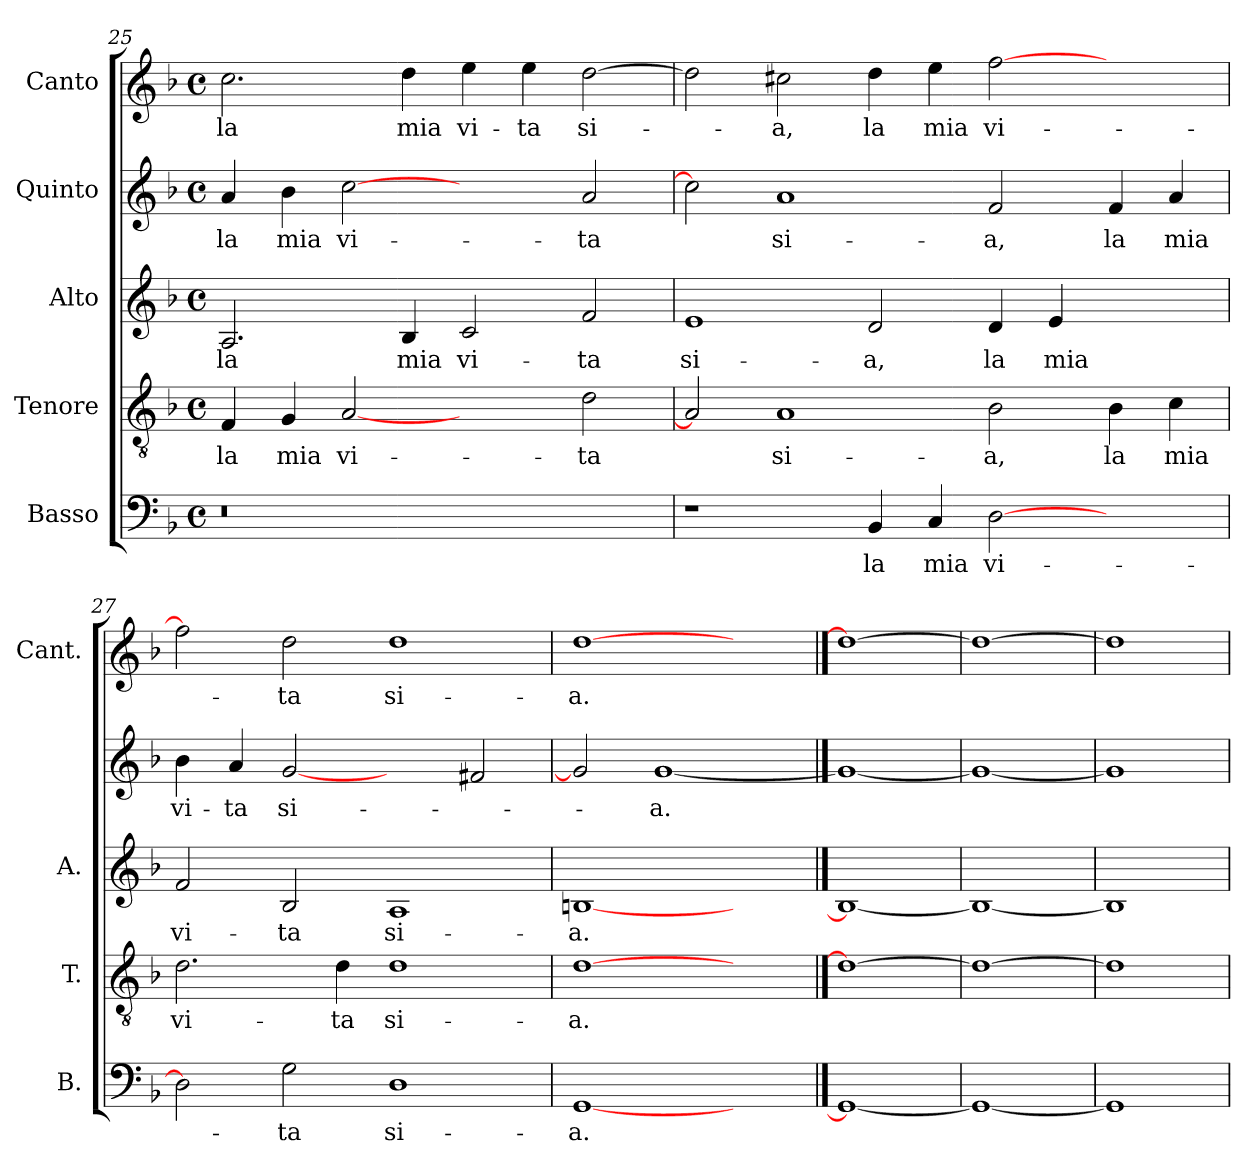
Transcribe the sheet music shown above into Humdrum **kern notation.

**kern	**text	**kern	**text	**kern	**text	**kern	**text	**kern	**text
*part5	*part5	*part4	*part4	*part3	*part3	*part2	*part2	*part1	*part1
*staff5	*staff5	*staff4	*staff4	*staff3	*staff3	*staff2	*staff2	*staff1	*staff1
*I"Basso	*	*I"Tenore	*	*I"Alto	*	*I"Quinto	*	*I"Canto	*
*I'B.	*	*I'T.	*	*I'A.	*	*	*	*I'Cant.	*
!!LO:LB:g=z
*clefF4	*	*clefGv2	*	*clefG2	*	*clefG2	*	*clefG2	*
*k[b-]	*	*k[b-]	*	*k[b-]	*	*k[b-]	*	*k[b-]	*
*F:	*	*F:	*	*F:	*	*F:	*	*F:	*
*M4/4	*	*M4/4	*	*M4/4	*	*M4/4	*	*M4/4	*
*met(c)	*	*met(c)	*	*met(c)	*	*met(c)	*	*met(c)	*
=25	=25	=25	=25	=25	=25	=25	=25	=25	=25
!LO:N:vis=0	!	!	!	!	!	!	!	!	!
1r	.	4F/	la	2.A/	la	4a/	la	2.cc\	la
.	.	4G/	mia	.	.	4b-\	mia	.	.
.	.	[2A/	vi-	.	.	[2cc\	vi-	.	.
.	.	.	.	4B-/	mia	.	.	4dd\	mia
1ryy	.	2ryy	.	2c/	vi-	2ryy	.	4ee\	vi-
.	.	.	.	.	.	.	.	4ee\	-ta
.	.	2d\	-ta	2f/	-ta	2a/	-ta	[2dd\	si-
=26	=26	=26	=26	=26	=26	=26	=26	=26	=26
1r	.	2A/]	.	1e/	si-	2cc\]	.	2dd\]	.
.	.	1A/	si-	.	.	1a/	si-	2cc#X\	-a,
4BB-/	la	.	.	2d/	-a,	.	.	4dd\	la
4C/	mia	.	.	.	.	.	.	4ee\	mia
[2D\	vi-	2B-\	-a,	4d/	la	2f/	-a,	[2ff\	vi-
.	.	.	.	4e/	mia	.	.	.	.
2ryy	.	4B-\	la	2ryy	.	4f/	la	2ryy	.
.	.	4c\	mia	.	.	4a/	mia	.	.
=27	=27	=27	=27	=27	=27	=27	=27	=27	=27
2D\]	.	2.d\	vi-	2f/	vi-	4b-\	vi-	2ff\]	.
.	.	.	.	.	.	4a/	-ta	.	.
2G\	-ta	.	.	2B-/	-ta	[2g/	si-	2dd\	-ta
.	.	4d\	-ta	.	.	.	.	.	.
1D\	si-	1d\	si-	1A/	si-	2ryy	.	1dd\	si-
.	.	.	.	.	.	2f#X/	.	.	.
=28	=28	=28	=28	=28	=28	=28	=28	=28	=28
[1GG/	-a.	[1d\	-a.	[1Bn/	-a.	2g/]	.	[1dd\	-a.
.	.	.	.	.	.	[1g/	-a.	.	.
2ryy	.	2ryy	.	2ryy	.	.	.	2ryy	.
==29	==29	==29	==29	==29	==29	==29	==29	==29	==29
1GG/_	.	1d\_	.	1B/_	.	1g/_	.	1dd\_	.
=30	=30	=30	=30	=30	=30	=30	=30	=30	=30
1GG/_	.	1d\_	.	1B/_	.	1g/_	.	1dd\_	.
=31	=31	=31	=31	=31	=31	=31	=31	=31	=31
1GG/]	.	1d\]	.	1B/]	.	1g/]	.	1dd\]	.
=	=	=	=	=	=	=	=	=	=
*-	*-	*-	*-	*-	*-	*-	*-	*-	*-
